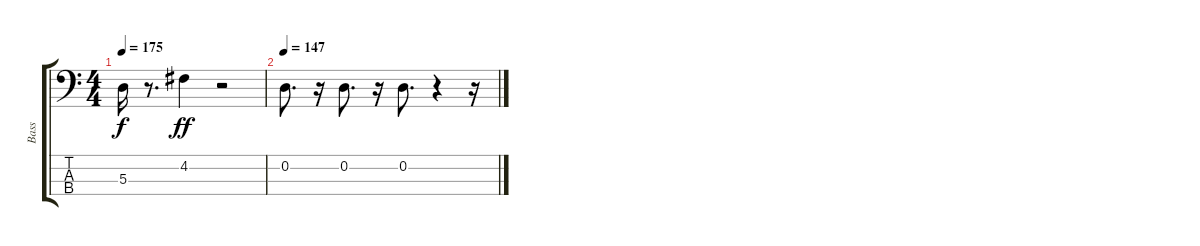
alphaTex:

\track ("Bass" "Bass") {instrument electricbasspick}
\staff {score tabs}
\tuning (G2 D2 A1 E1) {hide}
\ts (4 4)
\tempo 175
\clef f4
\ks c
5.3{t}.16{dy f} r.8{d} 4.2.4{dy ff} r.2 |
\tempo 147
0.2.8{d} r.16 0.2.8{d} r.16 0.2.8{d} r.4 r.16
